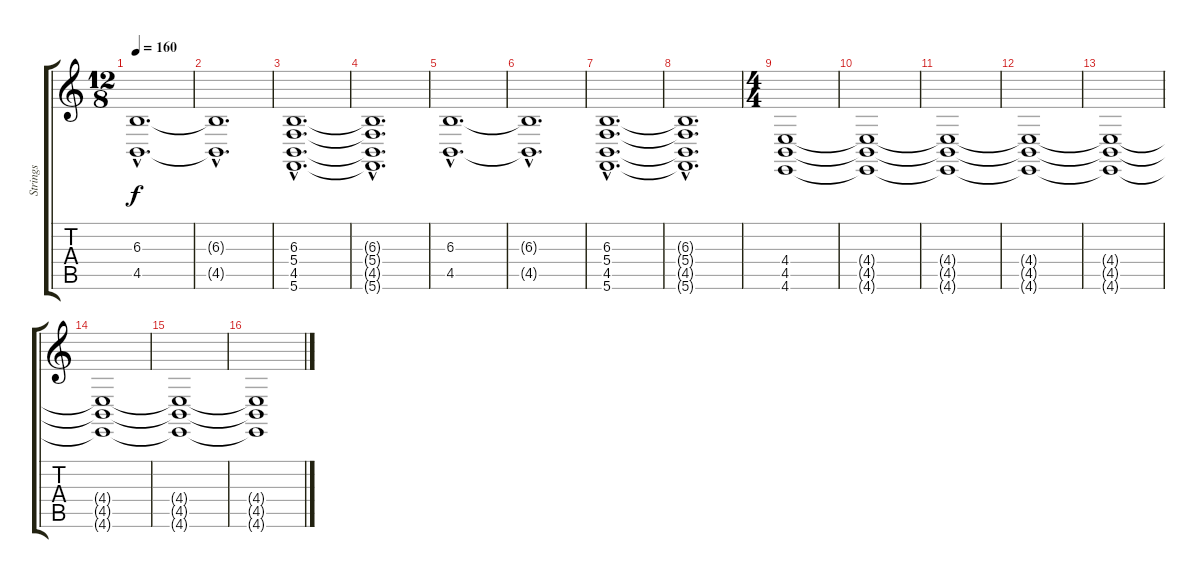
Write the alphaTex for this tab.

\track ("Strings" "Strings") {instrument stringensemble2}
\staff {score tabs}
\tuning (D4 A3 F3 C3 G2 C2) {hide}
\ts (12 8)
\tempo 160
\clef g2
\ks c
(6.3{hac} 4.5{hac}).1{d dy f instrument stringensemble2} |
(6.3{hac t} 4.5{hac t}).1{d} |
(6.3{hac} 5.4{hac} 4.5{hac} 5.6{hac}).1{d} |
(6.3{hac t} 5.4{hac t} 4.5{hac t} 5.6{hac t}).1{d} |
(6.3{hac} 4.5{hac}).1{d} |
(6.3{hac t} 4.5{hac t}).1{d} |
(6.3{hac} 5.4{hac} 4.5{hac} 5.6{hac}).1{d} |
(6.3{hac t} 5.4{hac t} 4.5{hac t} 5.6{hac t}).1{d} |
\ts (4 4)
(4.4 4.5 4.6).1 |
(4.4{t} 4.5{t} 4.6{t}).1 |
(4.4{t} 4.5{t} 4.6{t}).1 |
(4.4{t} 4.5{t} 4.6{t}).1 |
(4.4{t} 4.5{t} 4.6{t}).1 |
(4.4{t} 4.5{t} 4.6{t}).1 |
(4.4{t} 4.5{t} 4.6{t}).1 |
(4.4{t} 4.5{t} 4.6{t}).1
